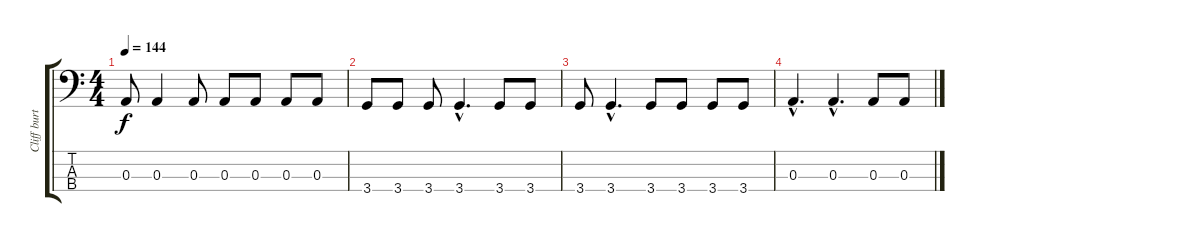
\track ("Cliff burton" "Cliff burt") {instrument electricbassfinger}
\staff {score tabs}
\tuning (G2 D2 A1 E1) {hide}
\ts (4 4)
\tempo 144
\clef f4
\ks c
0.3.8{dy f} 0.3.4 0.3.8 0.3.8 0.3.8 0.3.8 0.3.8 |
3.4.8 3.4.8 3.4.8 3.4{hac}.4{d} 3.4.8 3.4.8 |
3.4.8 3.4{hac}.4{d} 3.4.8 3.4.8 3.4.8 3.4.8 |
0.3{hac}.4{d} 0.3{hac}.4{d} 0.3.8 0.3.8
